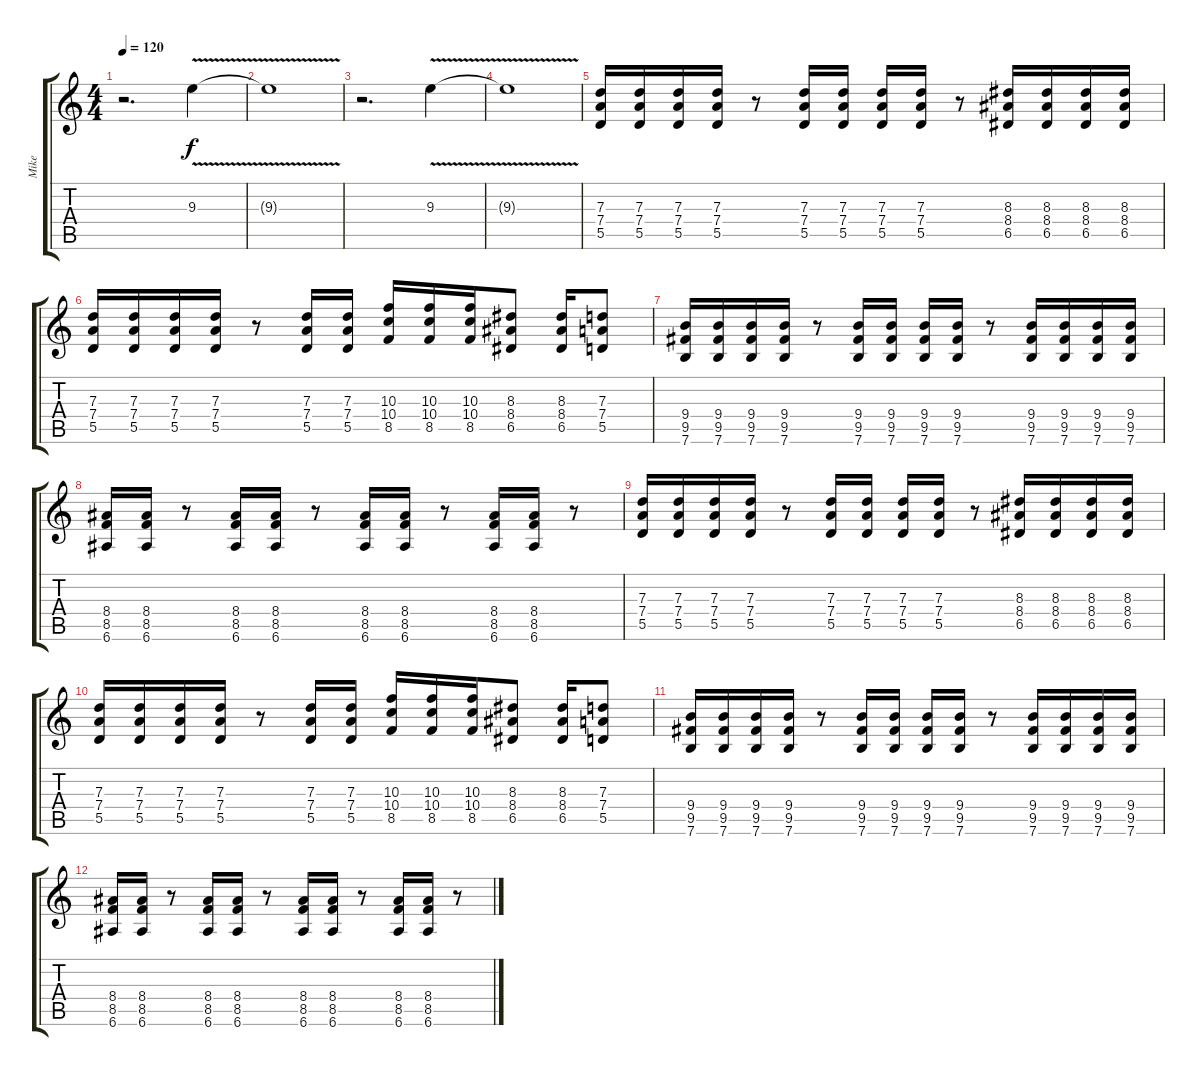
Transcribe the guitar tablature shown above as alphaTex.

\track ("Mike" "Mike") {instrument overdrivenguitar}
\staff {score tabs}
\tuning (E4 B3 G3 D3 A2 E2) {hide}
\ts (4 4)
\tempo 120
\clef g2
\ks c
r.2{d dy f volume 0} 9.3{v}.4 |
9.3{t}.1{volume 16} |
r.2{d volume 0} 9.3{v}.4 |
9.3{t}.1{volume 16} |
(7.3 7.4 5.5).16 (7.3 7.4 5.5).16 (7.3 7.4 5.5).16 (7.3 7.4 5.5).16 r.8 (7.3 7.4 5.5).16 (7.3 7.4 5.5).16 (7.3 7.4 5.5).16 (7.3 7.4 5.5).16 r.8 (8.3 8.4 6.5).16 (8.3 8.4 6.5).16 (8.3 8.4 6.5).16 (8.3 8.4 6.5).16 |
(7.3 7.4 5.5).16 (7.3 7.4 5.5).16 (7.3 7.4 5.5).16 (7.3 7.4 5.5).16 r.8 (7.3 7.4 5.5).16 (7.3 7.4 5.5).16 (10.3 10.4 8.5).16 (10.3 10.4 8.5).16 (10.3 10.4 8.5).16 (8.3 8.4 6.5).8 (8.3 8.4 6.5).16 (7.3 7.4 5.5).8 |
(9.4 9.5 7.6).16 (9.4 9.5 7.6).16 (9.4 9.5 7.6).16 (9.4 9.5 7.6).16 r.8 (9.4 9.5 7.6).16 (9.4 9.5 7.6).16 (9.4 9.5 7.6).16 (9.4 9.5 7.6).16 r.8 (9.4 9.5 7.6).16 (9.4 9.5 7.6).16 (9.4 9.5 7.6).16 (9.4 9.5 7.6).16 |
(8.4 8.5 6.6).16 (8.4 8.5 6.6).16 r.8 (8.4 8.5 6.6).16 (8.4 8.5 6.6).16 r.8 (8.4 8.5 6.6).16 (8.4 8.5 6.6).16 r.8 (8.4 8.5 6.6).16 (8.4 8.5 6.6).16 r.8 |
(7.3 7.4 5.5).16 (7.3 7.4 5.5).16 (7.3 7.4 5.5).16 (7.3 7.4 5.5).16 r.8 (7.3 7.4 5.5).16 (7.3 7.4 5.5).16 (7.3 7.4 5.5).16 (7.3 7.4 5.5).16 r.8 (8.3 8.4 6.5).16 (8.3 8.4 6.5).16 (8.3 8.4 6.5).16 (8.3 8.4 6.5).16 |
(7.3 7.4 5.5).16 (7.3 7.4 5.5).16 (7.3 7.4 5.5).16 (7.3 7.4 5.5).16 r.8 (7.3 7.4 5.5).16 (7.3 7.4 5.5).16 (10.3 10.4 8.5).16 (10.3 10.4 8.5).16 (10.3 10.4 8.5).16 (8.3 8.4 6.5).8 (8.3 8.4 6.5).16 (7.3 7.4 5.5).8 |
(9.4 9.5 7.6).16 (9.4 9.5 7.6).16 (9.4 9.5 7.6).16 (9.4 9.5 7.6).16 r.8 (9.4 9.5 7.6).16 (9.4 9.5 7.6).16 (9.4 9.5 7.6).16 (9.4 9.5 7.6).16 r.8 (9.4 9.5 7.6).16 (9.4 9.5 7.6).16 (9.4 9.5 7.6).16 (9.4 9.5 7.6).16 |
(8.4 8.5 6.6).16 (8.4 8.5 6.6).16 r.8 (8.4 8.5 6.6).16 (8.4 8.5 6.6).16 r.8 (8.4 8.5 6.6).16 (8.4 8.5 6.6).16 r.8 (8.4 8.5 6.6).16 (8.4 8.5 6.6).16 r.8
